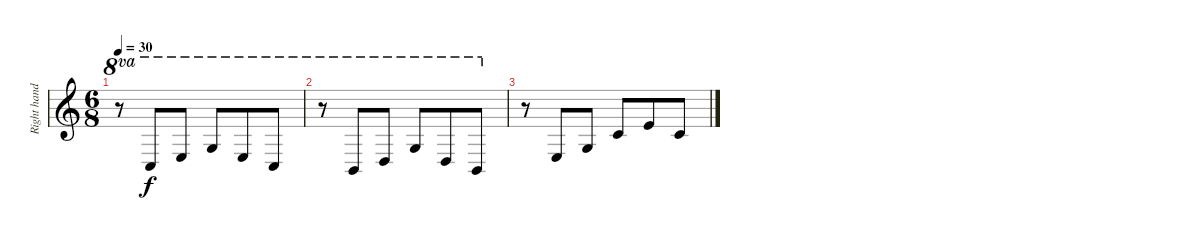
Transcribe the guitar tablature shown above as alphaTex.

\track ("Right hand" "Right hand") {instrument brightacousticpiano}
\staff {score}
\tuning (E4 B3 G3 D3 A2 E2) {hide}
\ts (6 8)
\tempo 30
\clef g2
\ks c
r.8{ot 8va dy f} 1.2.8{ot 8va} 0.1.8{ot 8va} 3.1.8{ot 8va} 5.2.8{ot 8va} 1.2.8{ot 8va} |
r.8{ot 8va} 0.2.8{ot 8va} 3.2.8{ot 8va} 3.1.8{ot 8va} 3.2.8{ot 8va} 0.2.8{ot 8va} |
r.8 2.4.8 0.3.8 1.2.8 0.1.8 1.2.8
